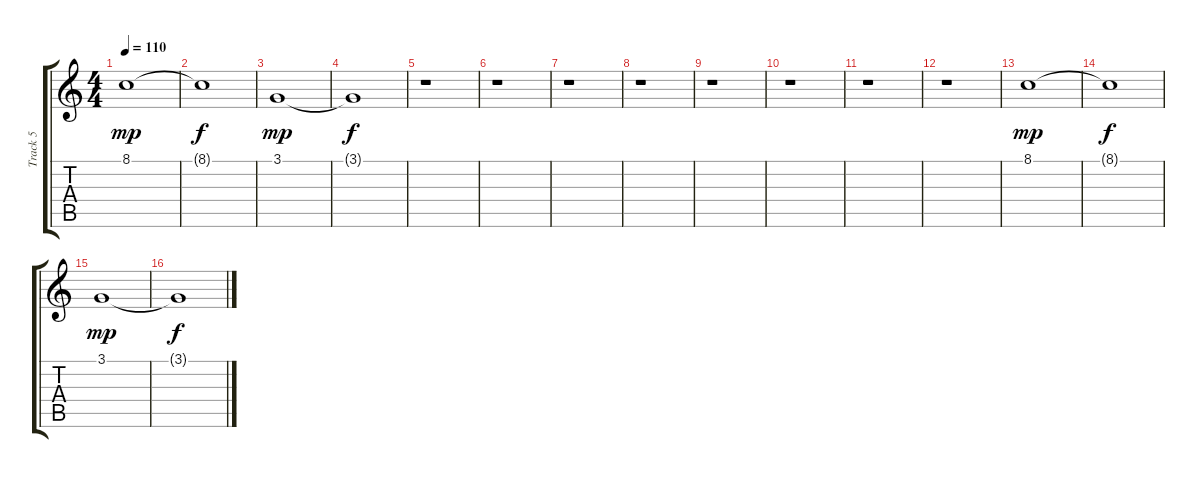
\track ("Track 5" "Track 5") {instrument stringensemble1}
\staff {score tabs}
\tuning (E4 B3 G3 D3 A2 E2) {hide}
\ts (4 4)
\tempo 110
\clef g2
\ks c
8.1.1{dy mp} |
8.1{t}.1{dy f} |
3.1.1{dy mp} |
3.1{t}.1{dy f} |
r.1 |
r.1 |
r.1 |
r.1 |
r.1 |
r.1 |
r.1 |
r.1 |
8.1.1{dy mp} |
8.1{t}.1{dy f} |
3.1.1{dy mp} |
3.1{t}.1{dy f}
